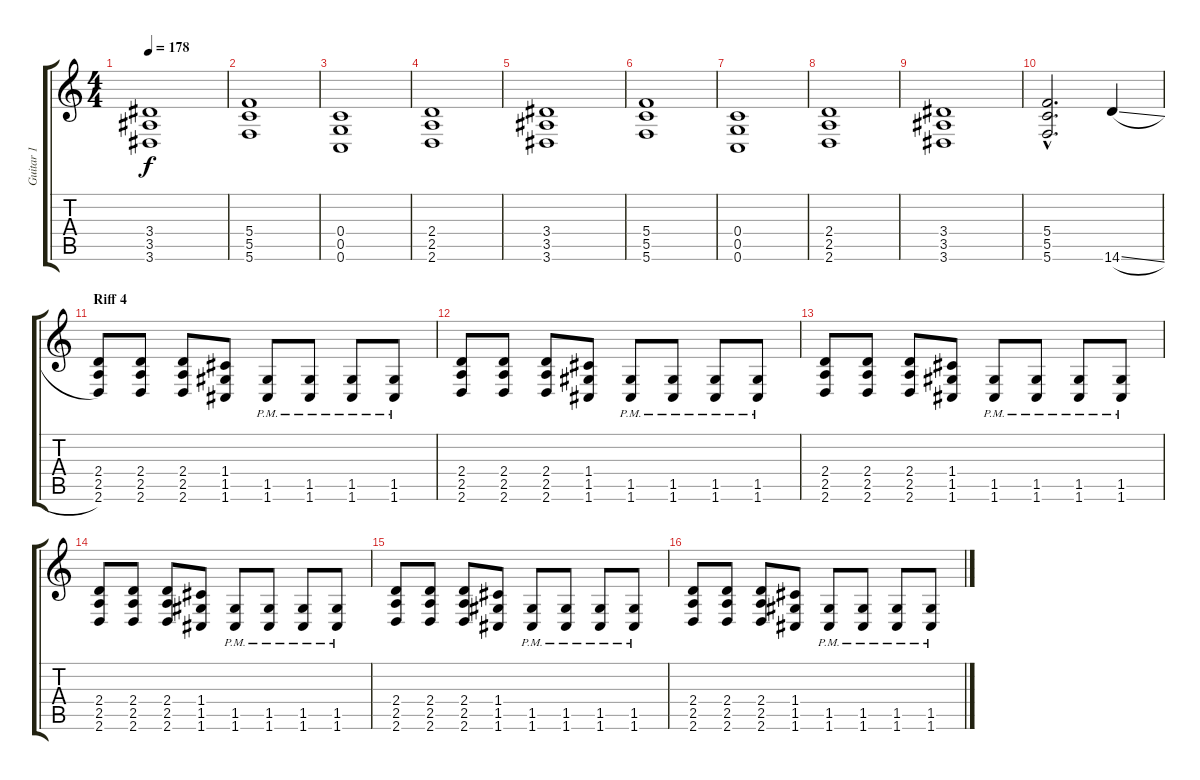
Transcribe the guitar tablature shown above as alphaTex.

\track ("Guitar 1" "Guitar 1") {instrument distortionguitar}
\staff {score tabs}
\tuning (D4 A3 F3 C3 G2 C2) {hide}
\ts (4 4)
\tempo 178
\clef g2
\ks c
(3.4 3.5 3.6).1{dy f} |
(5.4 5.5 5.6).1 |
(0.4 0.5 0.6).1 |
(2.4 2.5 2.6).1 |
(3.4 3.5 3.6).1 |
(5.4 5.5 5.6).1 |
(0.4 0.5 0.6).1 |
(2.4 2.5 2.6).1 |
(3.4 3.5 3.6).1 |
(5.4{hac} 5.5{hac} 5.6{hac}).2{d} 14.6{sl}.4 |
\section ("" "Riff 4")
(2.4 2.5 2.6).8 (2.4 2.5 2.6).8 (2.4 2.5 2.6).8 (1.4 1.5 1.6).8 (1.5{pm} 1.6{pm}).8 (1.5{pm} 1.6{pm}).8 (1.5{pm} 1.6{pm}).8 (1.5{pm} 1.6{pm}).8 |
(2.4 2.5 2.6).8 (2.4 2.5 2.6).8 (2.4 2.5 2.6).8 (1.4 1.5 1.6).8 (1.5{pm} 1.6{pm}).8 (1.5{pm} 1.6{pm}).8 (1.5{pm} 1.6{pm}).8 (1.5{pm} 1.6{pm}).8 |
(2.4 2.5 2.6).8 (2.4 2.5 2.6).8 (2.4 2.5 2.6).8 (1.4 1.5 1.6).8 (1.5{pm} 1.6{pm}).8 (1.5{pm} 1.6{pm}).8 (1.5{pm} 1.6{pm}).8 (1.5{pm} 1.6{pm}).8 |
(2.4 2.5 2.6).8 (2.4 2.5 2.6).8 (2.4 2.5 2.6).8 (1.4 1.5 1.6).8 (1.5{pm} 1.6{pm}).8 (1.5{pm} 1.6{pm}).8 (1.5{pm} 1.6{pm}).8 (1.5{pm} 1.6{pm}).8 |
(2.4 2.5 2.6).8 (2.4 2.5 2.6).8 (2.4 2.5 2.6).8 (1.4 1.5 1.6).8 (1.5{pm} 1.6{pm}).8 (1.5{pm} 1.6{pm}).8 (1.5{pm} 1.6{pm}).8 (1.5{pm} 1.6{pm}).8 |
(2.4 2.5 2.6).8 (2.4 2.5 2.6).8 (2.4 2.5 2.6).8 (1.4 1.5 1.6).8 (1.5{pm} 1.6{pm}).8 (1.5{pm} 1.6{pm}).8 (1.5{pm} 1.6{pm}).8 (1.5{pm} 1.6{pm}).8
